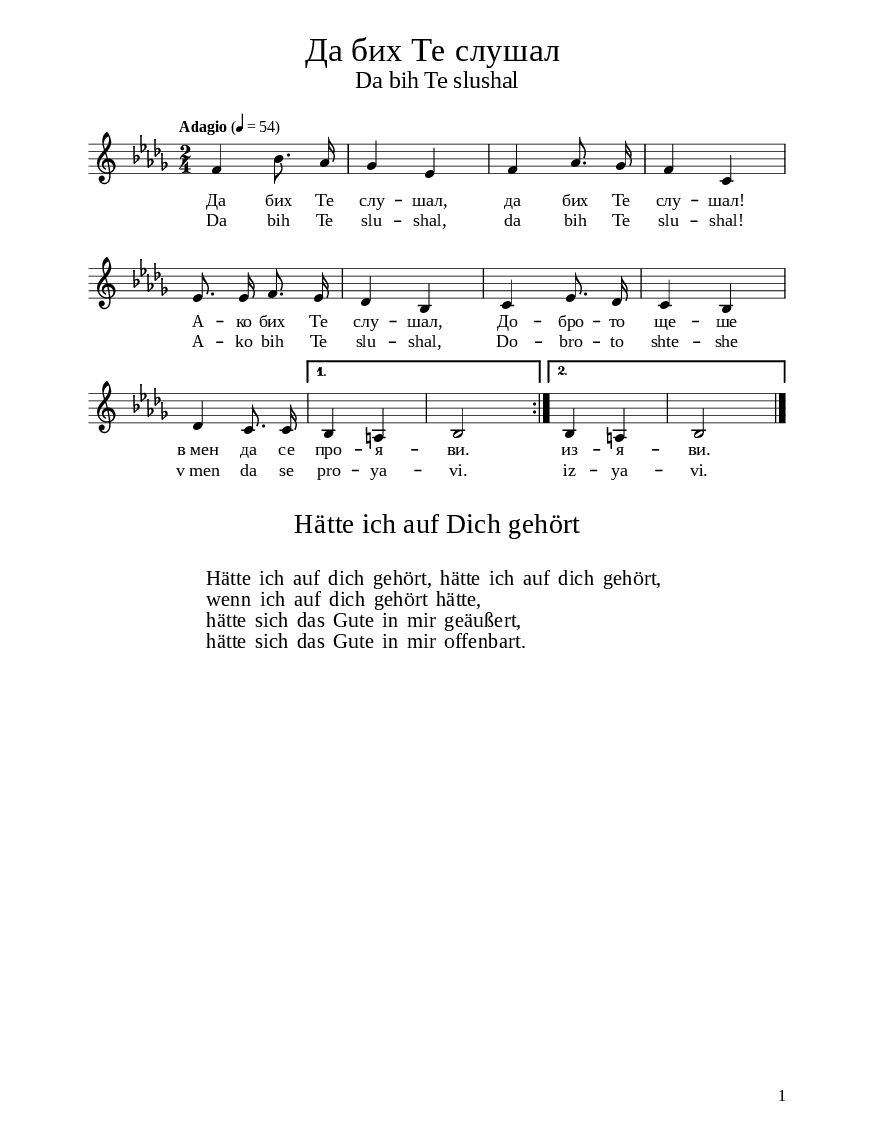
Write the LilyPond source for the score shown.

\version "2.22.1"

% include paper part and global functions
\include "include/globals.ily"

\bookpart {
  \include "include/bookpart-paper.ily"
  \score {
    \include "include/score-layout.ily"

    \new Voice \absolute {
      \clef treble
      \key bes \minor
      \time 2/4
      \tempoFunc "Adagio" 4 "54"
      \autoBeamOff
      \repeat volta 2 {
        f'4 bes'8. as'16 | % 2
        ges'4 es'4 | % 3
        f'4 as'8. ges'16 | % 4
        f'4 c'4 \break | % 5
        es'8. es'16 f'8. es'16 | % 6
        des'4 bes4 | % 7
        c'4 es'8. des'16 | % 8
        c'4 bes4 \break | % 9
        des'4 c'8. c'16 |
      }
      \alternative {
        {
          bes4 a4 | % 11
          bes2
        }
        {
          bes4 a4 | % 11
          bes2 \bar "|."
        }
      }
    }

    \addlyrics {
      Да бих Те
      слу -- шал, да бих Те слу -- шал! А -- ко бих
      Те слу -- шал, До -- бро -- то ще -- ше в_мен да
      се про -- я -- ви. из -- я -- ви.}
      \addlyrics {
        Da bih Te
        slu -- shal, da bih Te slu -- shal! A -- ko bih
        Te slu -- shal, Do -- bro -- to shte -- she v_men da
        se pro -- ya -- vi. iz -- ya -- vi.}

        \header {
          title = \titleFunc "Да бих Тe слушал " "Da bih Te slushal"
        }

        \midi{}

      } % score

      % include foreign translation(s) of the song
      \version "2.22.1"

\markup \fill-line { \fontsize #deTitleFontSize "Hätte ich auf Dich gehört" }
\markup \null
\markup \null
\markup \fontsize #deCoupletFontSize {
  \hspace #10
  \override #`(baseline-skip . ,deCoupletBaselineSkip)

  \column {
    \line { " " }

\line { " " Hätte ich auf dich gehört, hätte ich auf dich gehört,}

\line { " " wenn ich auf dich gehört hätte,}

\line { " " hätte sich das Gute in mir geäußert, }

\line { " " hätte sich das Gute in mir offenbart.}

  }
}


    } % bookpart

  
